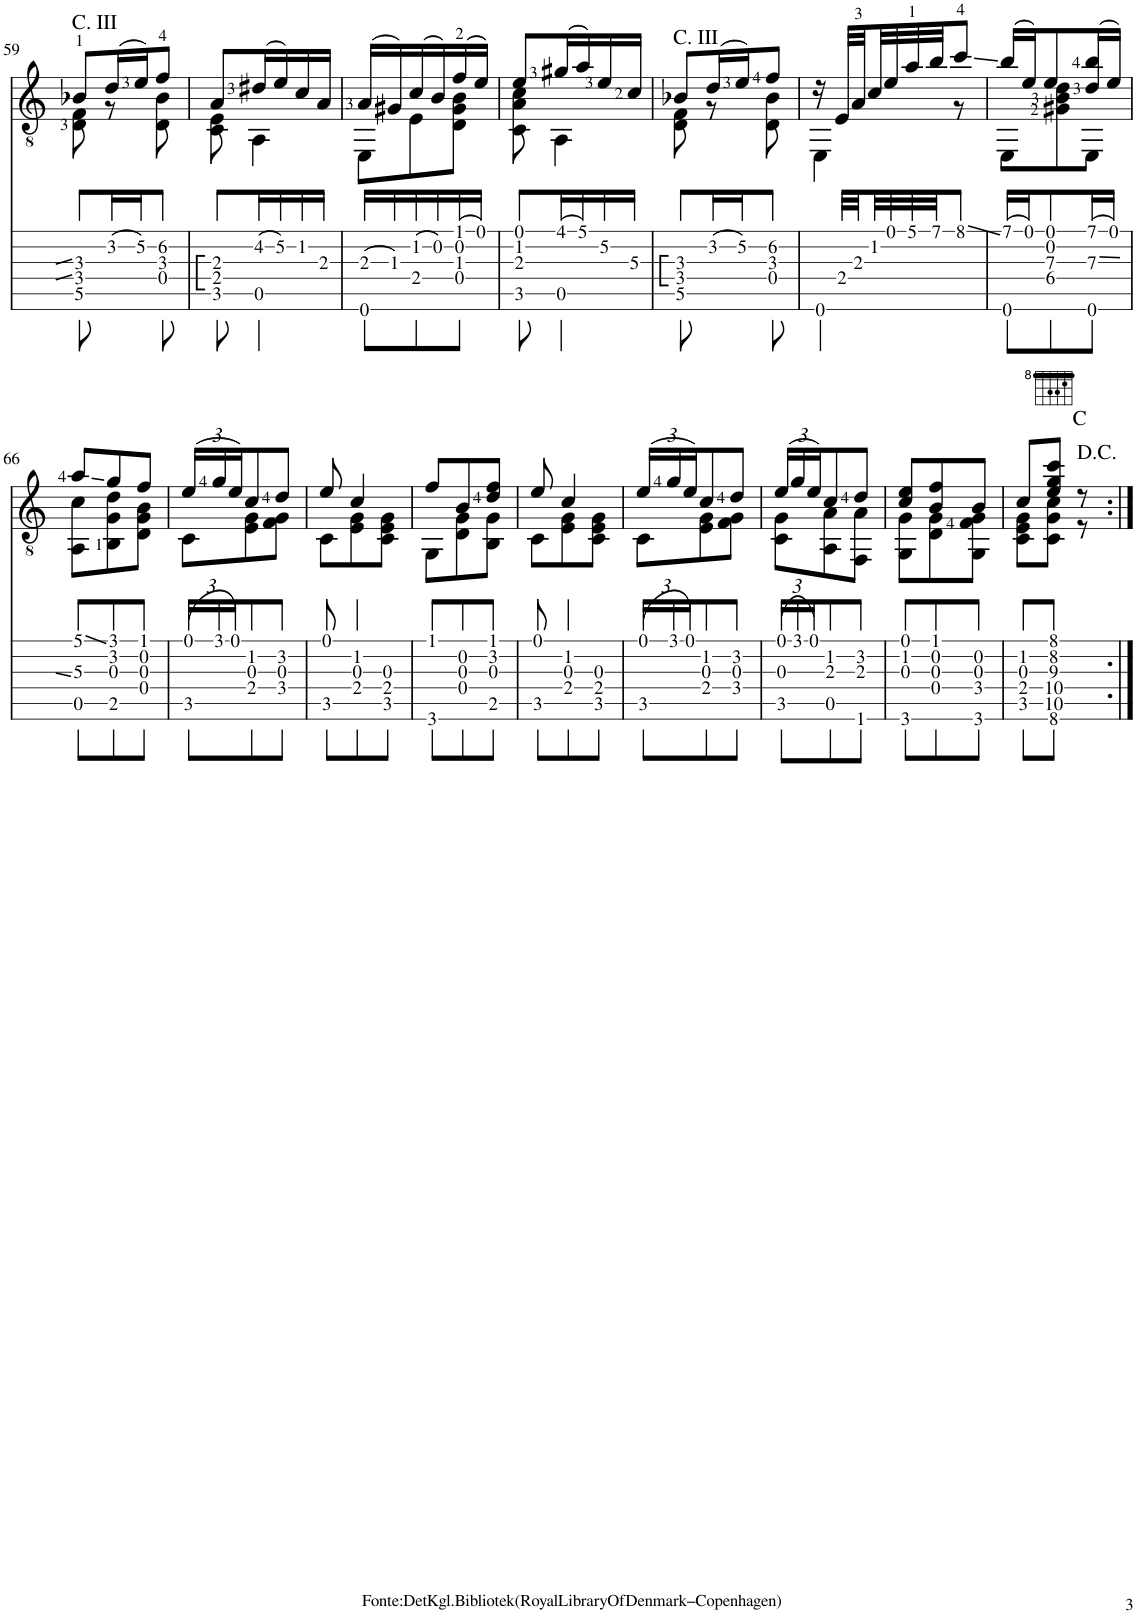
**kern	**kern
*part2	*part1
*staff2	*staff1
*I"Chitarra classica (Intavolatura)	*I"Guitar
!!LO:PB:g=z
*	*clefGv2
*k[]	*k[]
*M3/8	*M3/8
=59	=59
*^	*^
!	!	!LO:TX:a:t=C. III	!
8B-X/L	8D\ 8F\	8B-X/L	8D\ 8F\
(16d/L	8r	(16d/L	8r
16e/J)	.	16e/J)	.
8f/J	8D\ 8B-\	8f/J	8D\ 8B-\
=60	=60	=60	=60
8A/L	8C\ 8E\	8A/L	8C\ 8E\
(16d#X/L	4AA\	(16d#X/L	4AA\
16e/)	.	16e/)	.
16c/	.	16c/	.
16A/JJ	.	16A/JJ	.
=61	=61	=61	=61
(16A/LL	8EE\L	(16A/LL	8EE\L
16G#X/)	.	16G#X/)	.
(16c/	8E\	(16c/	8E\
16B/)	.	16B/)	.
(16f/	8D\ 8G#\ 8B\J	(16f/	8D\ 8G#\ 8B\J
16e/JJ)	.	16e/JJ)	.
=62	=62	=62	=62
8e/L	8C\ 8A\ 8c\	8e/L	8C\ 8A\ 8c\
(16g#X/L	4AA\	(16g#X/L	4AA\
16a/)	.	16a/)	.
16e/	.	16e/	.
16c/JJ	.	16c/JJ	.
=63	=63	=63	=63
!	!	!LO:TX:a:t=C. III	!
8B-X/L	8D\ 8F\	8B-X/L	8D\ 8F\
(16d/L	8r	(16d/L	8r
16e/J)	.	16e/J)	.
8f/J	8D\ 8B-\	8f/J	8D\ 8B-\
=64	=64	=64	=64
16r	4EE\	16r	4EE\
32E/LLL	.	32E/LLL	.
32A/	.	32A/	.
32c/	.	32c/	.
32e/	.	32e/	.
32a/	.	32a/	.
32b/JJ	.	32b/JJ	.
8cc/J	8r	8cc/J	8r
=65	=65	=65	=65
(16b/LL	8EE\L	(16b/LL	8EE\L
16e/J)	.	16e/J)	.
8e/	8G#X\ 8d\ 8B\	8e/	8G#X\ 8B\ 8d\
(16d/ 16b/L	8EE\J	(16d/ 16b/L	8EE\J
16e/JJ)	.	16e/JJ)	.
!!LO:LB:g=z	!!
=66	=66	=66	=66
8a/L	8AA\ 8c\L	8a/L	8AA\ 8c\L
8g/	8BB\ 8G\ 8d\	8g/	8BB\ 8G\ 8d\
8f/J	8D\ 8G\ 8B\J	8f/J	8D\ 8G\ 8B\J
=67	=67	=67	=67
*Xbrackettup	*	*Xbrackettup	*
(24e/LL	8C\L	(24e/LL	8C\L
24g/	.	24g/	.
24e/J)	.	24e/J)	.
8c/	8E\ 8G\	8c/	8E\ 8G\
8d/J	8F\ 8G\J	8d/J	8F\ 8G\J
=68	=68	=68	=68
8e/	8C\L	8e/	8C\L
4c/	8E\ 8G\	4c/	8E\ 8G\
.	8C\ 8E\ 8G\J	.	8C\ 8E\ 8G\J
=69	=69	=69	=69
8f/L	8GG\L	8f/L	8GG\L
8B/	8D\ 8G\	8B/	8D\ 8G\
8d/ 8f/J	8BB\ 8G\J	8d/ 8f/J	8BB\ 8G\J
=70	=70	=70	=70
8e/	8C\L	8e/	8C\L
4c/	8E\ 8G\	4c/	8E\ 8G\
.	8C\ 8E\ 8G\J	.	8C\ 8E\ 8G\J
=71	=71	=71	=71
(24e/LL	8C\L	(24e/LL	8C\L
24g/	.	24g/	.
24e/J)	.	24e/J)	.
8c/	8E\ 8G\	8c/	8E\ 8G\
8d/J	8F\ 8G\J	8d/J	8F\ 8G\J
=72	=72	=72	=72
(24e/LL	8C\ 8G\L	(24e/LL	8C\ 8G\L
24g/	.	24g/	.
24e/J)	.	24e/J)	.
8c/	8AA\ 8A\	8c/	8AA\ 8A\
8d/J	8FF\ 8A\J	8d/J	8FF\ 8A\J
=73	=73	=73	=73
8c/ 8e/L	8GG\ 8G\L	8c/ 8e/L	8GG\ 8G\L
8B/ 8f/	8D\ 8G\	8B/ 8f/	8D\ 8G\
8B/J	8GG\ 8F\ 8G\J	8B/J	8GG\ 8F\ 8G\J
=74	=74	=74	=74
8c/L	8C\ 8E\ 8G\L	8c/L	8C\ 8E\ 8G\L
8e/ 8g/ 8cc/J	8C\ 8G\ 8c\J	8e/ 8g/ 8cc/J	8C\ 8G\ 8c\J
!	!	!LO:TX:a:t=C	!
8r	8r	8r	8r
*v	*v	*	*
*	*v	*v
=:|!	=:|!
*-	*-
